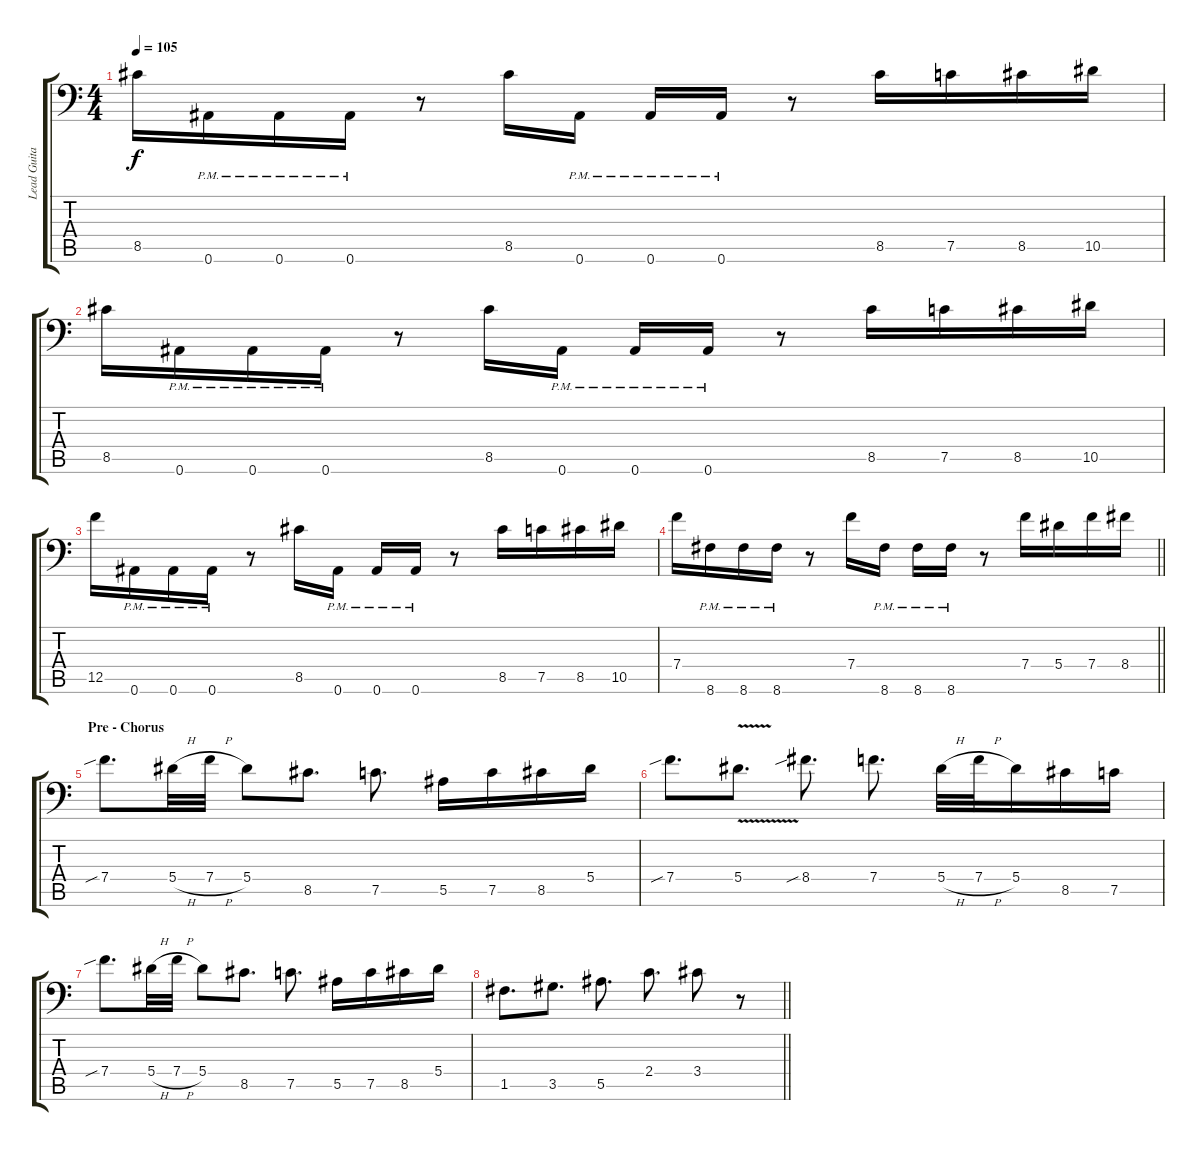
\track ("Lead Guitar 2" "Lead Guita") {instrument distortionguitar}
\staff {score tabs}
\tuning (C4 G3 Eb3 Bb2 F2 Bb1) {hide}
\ts (4 4)
\tempo 105
\clef f4
\ks c
8.5.16{dy f} 0.6{pm}.16 0.6{pm}.16 0.6{pm}.16 r.8 8.5.16 0.6{pm}.16 0.6{pm}.16 0.6{pm}.16 r.8 8.5.16 7.5.16 8.5.16 10.5.16 |
8.5.16 0.6{pm}.16 0.6{pm}.16 0.6{pm}.16 r.8 8.5.16 0.6{pm}.16 0.6{pm}.16 0.6{pm}.16 r.8 8.5.16 7.5.16 8.5.16 10.5.16 |
12.5.16 0.6{pm}.16 0.6{pm}.16 0.6{pm}.16 r.8 8.5.16 0.6{pm}.16 0.6{pm}.16 0.6{pm}.16 r.8 8.5.16 7.5.16 8.5.16 10.5.16 |
\barLineRight lightlight
7.4.16 8.6{pm}.16 8.6{pm}.16 8.6{pm}.16 r.8 7.4.16 8.6{pm}.16 8.6{pm}.16 8.6{pm}.16 r.8 7.4.16 5.4.16 7.4.16 8.4.16 |
\section ("" "Pre - Chorus")
7.4{sib}.8{d} 5.4{h}.32 7.4{h}.32 5.4.8 8.5.8{d} 7.5.8{d} 5.5.16 7.5.16 8.5.16 5.4.16 |
7.4{sib}.8{d} 5.4{v}.8{d} 8.4{sib}.8{d} 7.4.8{d} 5.4{h}.32 7.4{h}.32 5.4.16 8.5.16 7.5.16 |
7.4{sib}.8{d} 5.4{h}.32 7.4{h}.32 5.4.8 8.5.8{d} 7.5.8{d} 5.5.16 7.5.16 8.5.16 5.4.16 |
\barLineRight lightlight
1.5.8{d} 3.5.8{d} 5.5.8{d} 2.4.8{d} 3.4.8 r.8
